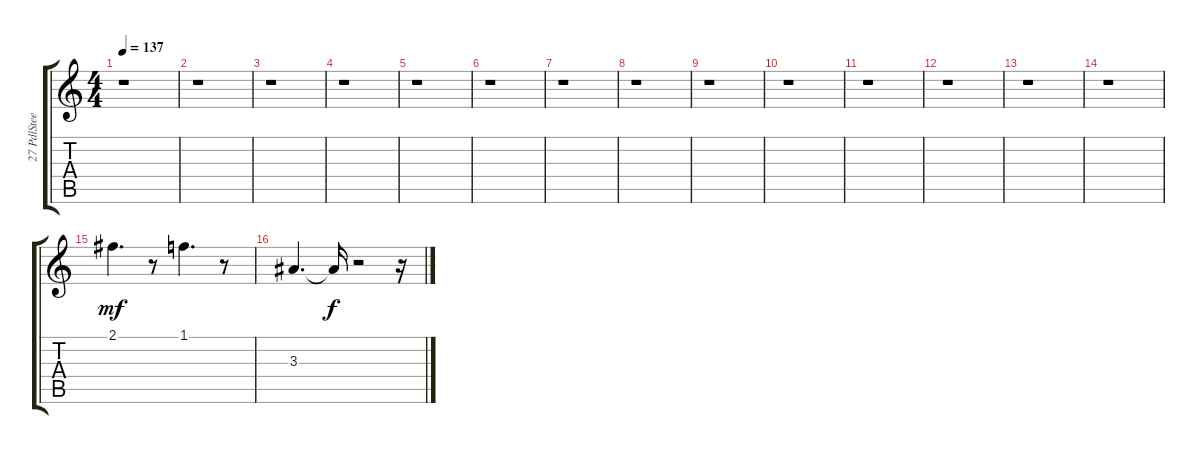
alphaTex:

\track ("27 PdlSteel" "27 PdlStee") {instrument electricguitarjazz}
\staff {score tabs}
\tuning (E4 B3 G3 D3 A2 E2) {hide}
\ts (4 4)
\tempo 137
\clef g2
\ks c
r.1{dy mf} |
r.1 |
r.1 |
r.1 |
r.1 |
r.1 |
r.1 |
r.1 |
r.1 |
r.1 |
r.1 |
r.1 |
r.1 |
r.1 |
2.1.4{d} r.8 1.1.4{d} r.8 |
3.3.4{d} 3.3{t}.16{dy f} r.2 r.16
